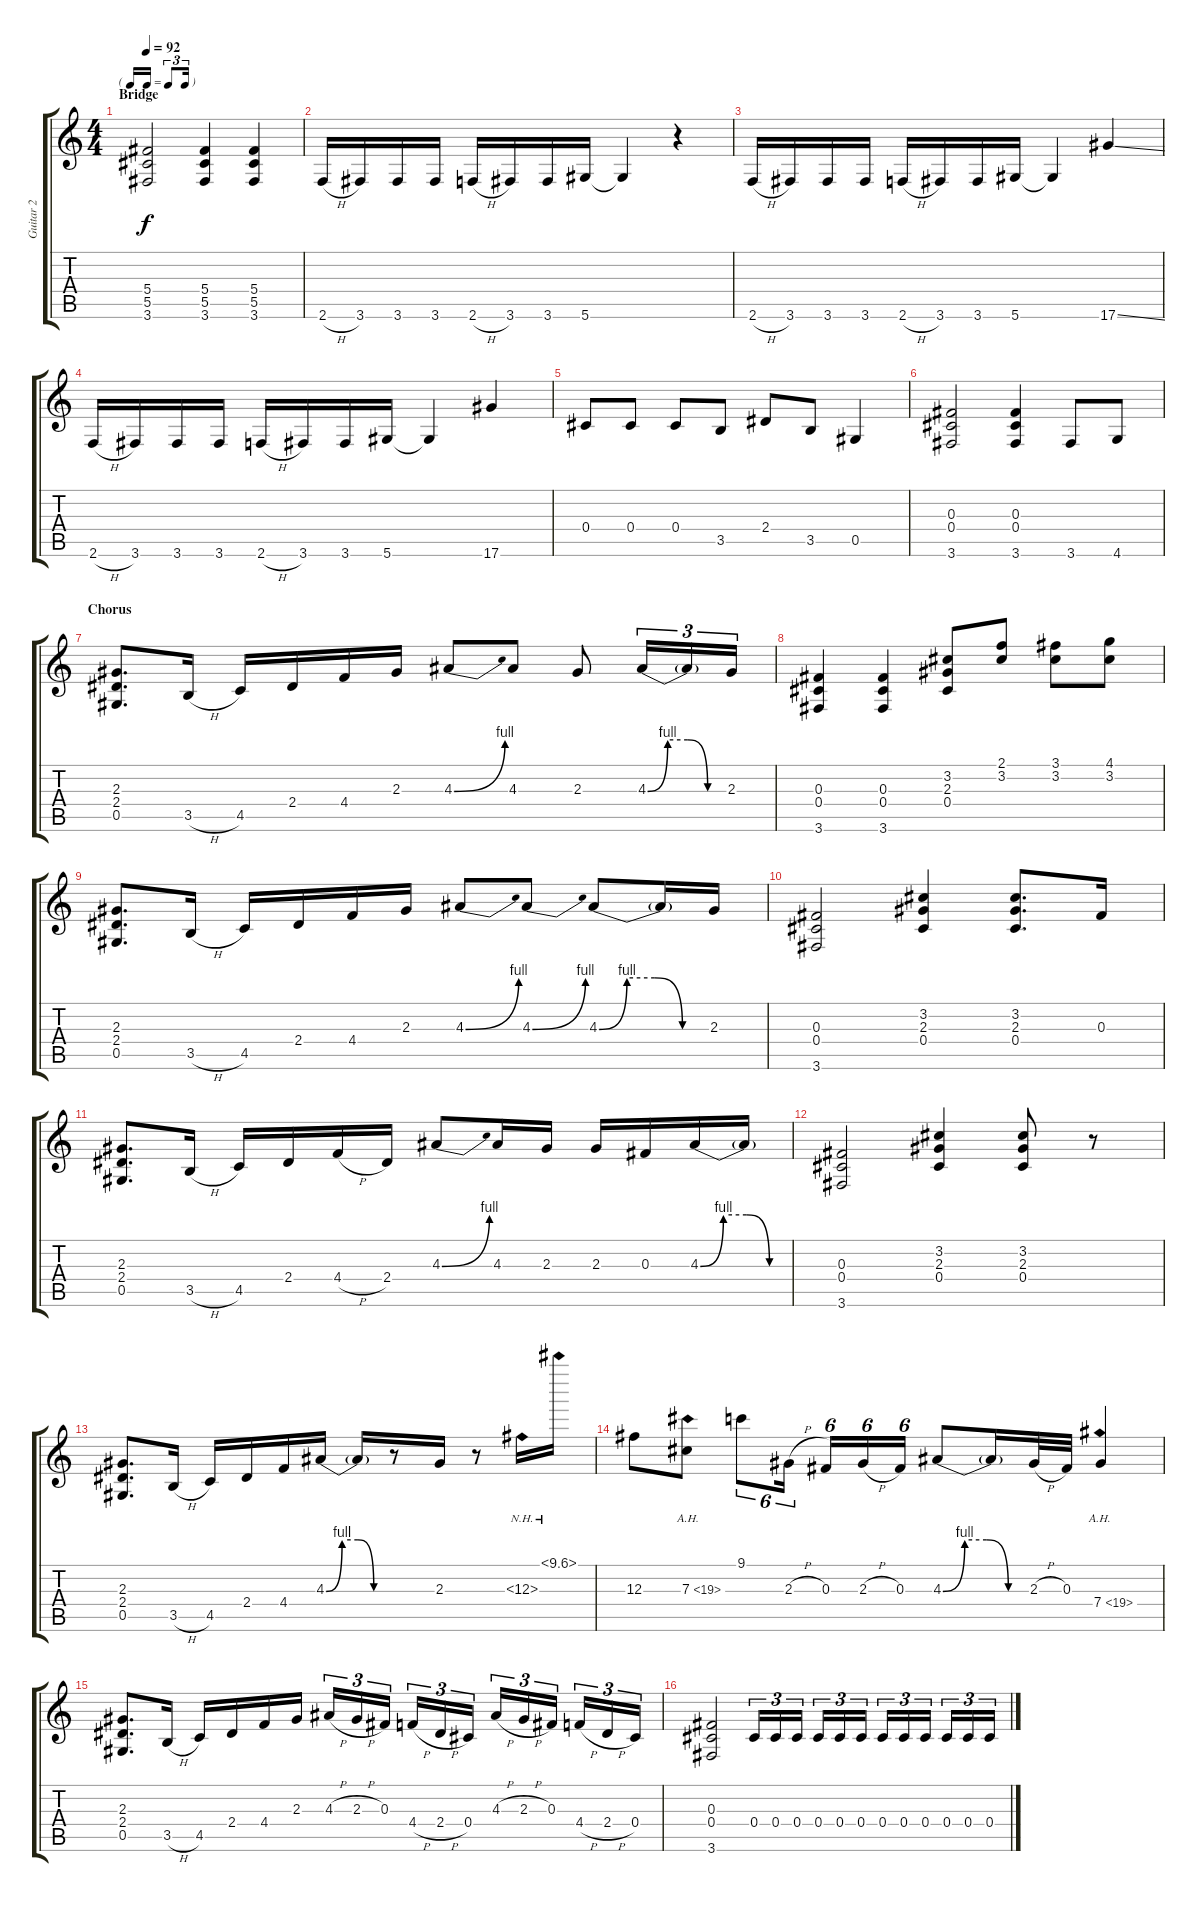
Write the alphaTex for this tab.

\track ("Guitar 2" "Guitar 2") {instrument distortionguitar}
\staff {score tabs}
\tuning (Eb4 Bb3 Gb3 Db3 Ab2 Eb2) {hide}
\ts (4 4)
\tf triplet16th
\section ("" "Bridge")
\tempo 92
\clef g2
\ks c
(5.4 5.5 3.6).2{dy f} (5.4 5.5 3.6).4 (5.4 5.5 3.6).4 |
2.6{h}.16 3.6.16 3.6.16 3.6.16 2.6{h}.16 3.6.16 3.6.16 5.6.16 5.6{t}.4 r.4 |
2.6{h}.16{volume 13} 3.6.16 3.6.16 3.6.16 2.6{h}.16 3.6.16 3.6.16 5.6.16 5.6{t}.4 17.6{ss}.4 |
2.6{h}.16 3.6.16 3.6.16 3.6.16 2.6{h}.16 3.6.16 3.6.16 5.6.16 5.6{t}.4 17.6.4 |
0.4.8 0.4.8 0.4.8 3.5.8 2.4.8 3.5.8 0.5.4 |
(0.3 0.4 3.6).2 (0.3 0.4 3.6).4 3.6.8 4.6.8 |
\section ("" "Chorus")
(2.3 2.4 0.5).8{d volume 15 balance 3 instrument overdrivenguitar} 3.5{h}.16 4.5.16 2.4.16 4.4.16 2.3.16 4.3{be (bend 0 0 60 4)}.8 4.3.8 2.3.8 4.3{be (custom 0 0 15 4 30 4 45 0 60 0)}.16{tu (3 2)} 4.3{t}.16{tu (3 2)} 2.3.16{tu (3 2)} |
(0.3 0.4 3.6).4 (0.3 0.4 3.6).4 (3.2 2.3 0.4).8 (2.1 3.2).8 (3.1 3.2).8 (4.1 3.2).8 |
(2.3 2.4 0.5).8{d} 3.5{h}.16 4.5.16 2.4.16 4.4.16 2.3.16 4.3{be (bend 0 0 60 4)}.8 4.3{be (bend 0 0 60 4)}.8 4.3{be (custom 0 0 15 4 30 4 45 0 60 0)}.8 4.3{t}.16 2.3.16 |
(0.3 0.4 3.6).2 (3.2 2.3 0.4).4 (3.2 2.3 0.4).8{d} 0.3.16 |
(2.3 2.4 0.5).8{d} 3.5{h}.16 4.5.16 2.4.16 4.4{h}.16 2.4.16 4.3{be (bend 0 0 60 4)}.8 4.3.16 2.3.16 2.3.16 0.3.16 4.3{be (custom 0 0 15 4 30 4 45 0 60 0)}.16 4.3{t}.16 |
(0.3 0.4 3.6).2 (3.2 2.3 0.4).4 (3.2 2.3 0.4).8 r.8 |
(2.3 2.4 0.5).8{d} 3.5{h}.16 4.5.16 2.4.16 4.4.16 4.3{be (custom 0 0 15 4 30 4 45 0 60 0)}.16 4.3{t}.16 r.8 2.3.16 r.8 12.3{nh}.16 10.1{nh}.16 |
12.3.8 7.3{ah 12}.8 9.1.8{tu (6 4)} 2.3{h}.16{tu (6 4) beam splitsecondary} 0.3.16{tu (6 4)} 2.3{h}.16{tu (6 4)} 0.3.16{tu (6 4)} 4.3{be (custom 0 0 15 4 30 4 45 0 60 0)}.8 4.3{t}.16 2.3{h}.32 0.3.32 7.4{ah 12}.4 |
(2.3 2.4 0.5).8{d} 3.5{h}.16 4.5.16 2.4.16 4.4.16 2.3.16 4.3{h}.16{tu (3 2)} 2.3{h}.16{tu (3 2)} 0.3.16{tu (3 2) beam splitsecondary} 4.4{h}.16{tu (3 2)} 2.4{h}.16{tu (3 2)} 0.4.16{tu (3 2)} 4.3{h}.16{tu (3 2)} 2.3{h}.16{tu (3 2)} 0.3.16{tu (3 2) beam splitsecondary} 4.4{h}.16{tu (3 2)} 2.4{h}.16{tu (3 2)} 0.4.16{tu (3 2)} |
(0.3 0.4 3.6).2 0.4.16{tu (3 2)} 0.4.16{tu (3 2)} 0.4.16{tu (3 2) beam splitsecondary} 0.4.16{tu (3 2)} 0.4.16{tu (3 2)} 0.4.16{tu (3 2)} 0.4.16{tu (3 2)} 0.4.16{tu (3 2)} 0.4.16{tu (3 2) beam splitsecondary} 0.4.16{tu (3 2)} 0.4.16{tu (3 2)} 0.4.16{tu (3 2)}
